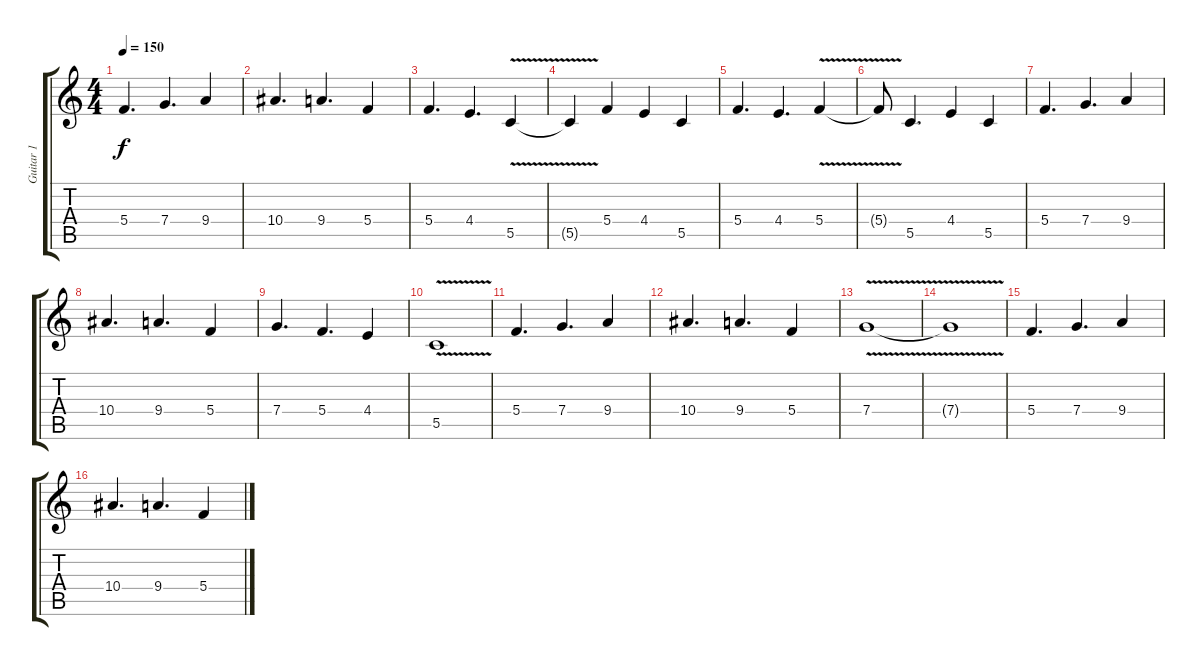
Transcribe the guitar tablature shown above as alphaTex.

\track ("Guitar 1" "Guitar 1") {instrument distortionguitar}
\staff {score tabs}
\tuning (D4 A3 F3 C3 G2 D2) {hide}
\ts (4 4)
\tempo 150
\clef g2
\ks c
5.4.4{d dy f} 7.4.4{d} 9.4.4 |
10.4.4{d} 9.4.4{d} 5.4.4 |
5.4.4{d} 4.4.4{d} 5.5{v}.4 |
5.5{t}.4 5.4.4 4.4.4 5.5.4 |
5.4.4{d} 4.4.4{d} 5.4{v}.4 |
5.4{t}.8 5.5.4{d} 4.4.4 5.5.4 |
5.4.4{d} 7.4.4{d} 9.4.4 |
10.4.4{d} 9.4.4{d} 5.4.4 |
7.4.4{d} 5.4.4{d} 4.4.4 |
5.5{v}.1 |
5.4.4{d} 7.4.4{d} 9.4.4 |
10.4.4{d} 9.4.4{d} 5.4.4 |
7.4{v}.1 |
7.4{t}.1 |
5.4.4{d} 7.4.4{d} 9.4.4 |
10.4.4{d} 9.4.4{d} 5.4.4
